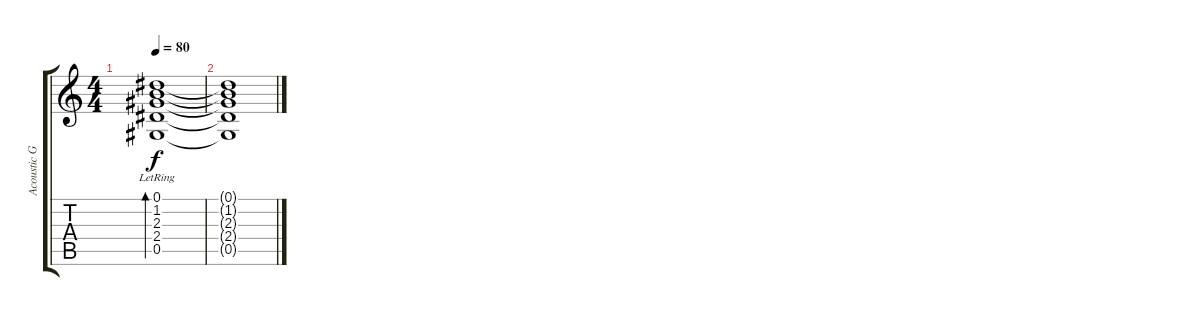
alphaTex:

\track ("Acoustic Guitar 2" "Acoustic G") {instrument acousticguitarnylon}
\staff {score tabs}
\tuning (Eb4 Bb3 Gb3 Db3 Ab2 Eb2) {hide}
\ts (4 4)
\tempo 80
\clef g2
\ks c
(0.1{lr} 1.2{lr} 2.3{lr} 2.4{lr} 0.5{lr}).1{bd 480 dy f} |
(0.1{t} 1.2{t} 2.3{t} 2.4{t} 0.5{t}).1
